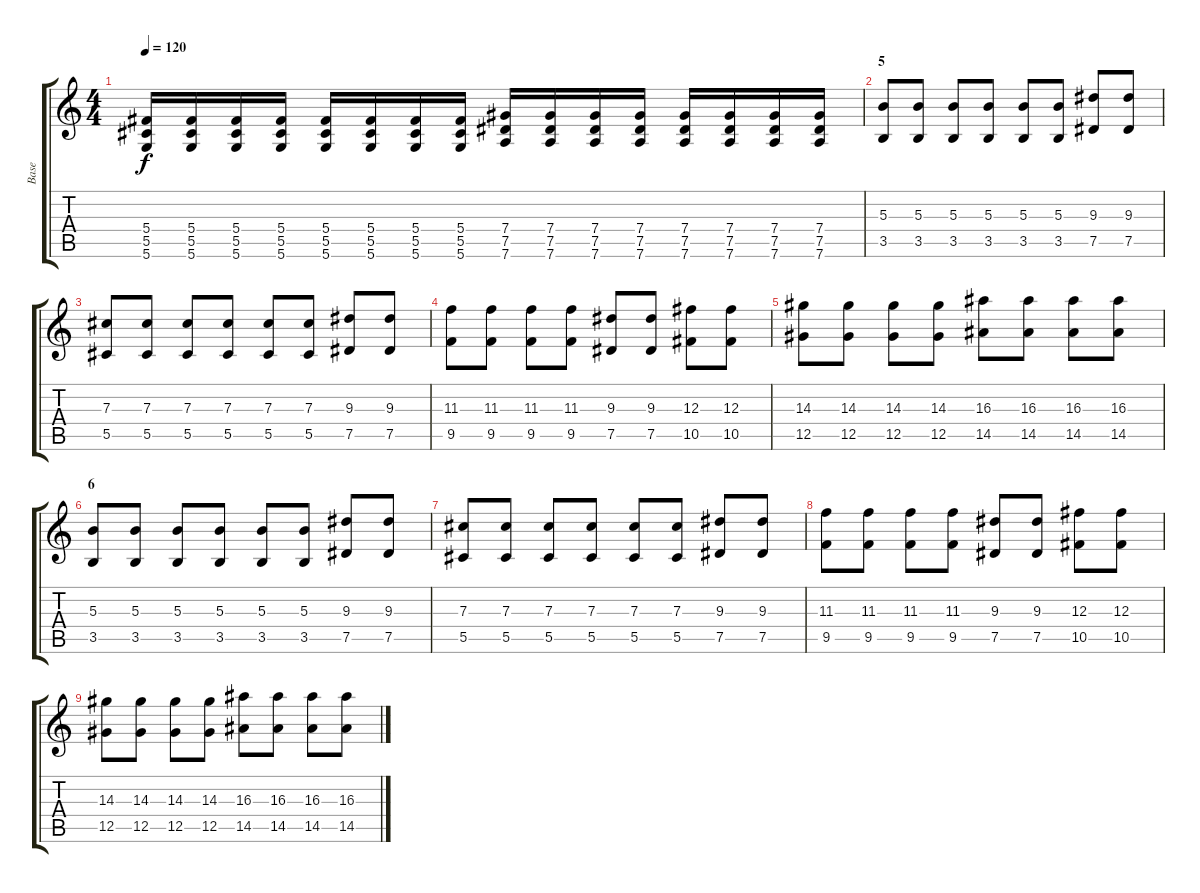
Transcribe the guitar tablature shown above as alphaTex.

\track ("Base" "Base") {instrument distortionguitar}
\staff {score tabs}
\tuning (Eb4 Bb3 Gb3 Db3 Ab2 D2) {hide}
\ts (4 4)
\tempo 120
\clef g2
\ks c
(5.4 5.5 5.6).16{dy f} (5.4 5.5 5.6).16 (5.4 5.5 5.6).16 (5.4 5.5 5.6).16 (5.4 5.5 5.6).16 (5.4 5.5 5.6).16 (5.4 5.5 5.6).16 (5.4 5.5 5.6).16 (7.4 7.5 7.6).16 (7.4 7.5 7.6).16 (7.4 7.5 7.6).16 (7.4 7.5 7.6).16 (7.4 7.5 7.6).16 (7.4 7.5 7.6).16 (7.4 7.5 7.6).16 (7.4 7.5 7.6).16 |
\section ("" "5")
(5.3 3.5).8 (5.3 3.5).8 (5.3 3.5).8 (5.3 3.5).8 (5.3 3.5).8 (5.3 3.5).8 (9.3 7.5).8 (9.3 7.5).8 |
(7.3 5.5).8 (7.3 5.5).8 (7.3 5.5).8 (7.3 5.5).8 (7.3 5.5).8 (7.3 5.5).8 (9.3 7.5).8 (9.3 7.5).8 |
(11.3 9.5).8 (11.3 9.5).8 (11.3 9.5).8 (11.3 9.5).8 (9.3 7.5).8 (9.3 7.5).8 (12.3 10.5).8 (12.3 10.5).8 |
(14.3 12.5).8 (14.3 12.5).8 (14.3 12.5).8 (14.3 12.5).8 (16.3 14.5).8 (16.3 14.5).8 (16.3 14.5).8 (16.3 14.5).8 |
\section ("" "6")
(5.3 3.5).8 (5.3 3.5).8 (5.3 3.5).8 (5.3 3.5).8 (5.3 3.5).8 (5.3 3.5).8 (9.3 7.5).8 (9.3 7.5).8 |
(7.3 5.5).8 (7.3 5.5).8 (7.3 5.5).8 (7.3 5.5).8 (7.3 5.5).8 (7.3 5.5).8 (9.3 7.5).8 (9.3 7.5).8 |
(11.3 9.5).8 (11.3 9.5).8 (11.3 9.5).8 (11.3 9.5).8 (9.3 7.5).8 (9.3 7.5).8 (12.3 10.5).8 (12.3 10.5).8 |
(14.3 12.5).8 (14.3 12.5).8 (14.3 12.5).8 (14.3 12.5).8 (16.3 14.5).8 (16.3 14.5).8 (16.3 14.5).8 (16.3 14.5).8
